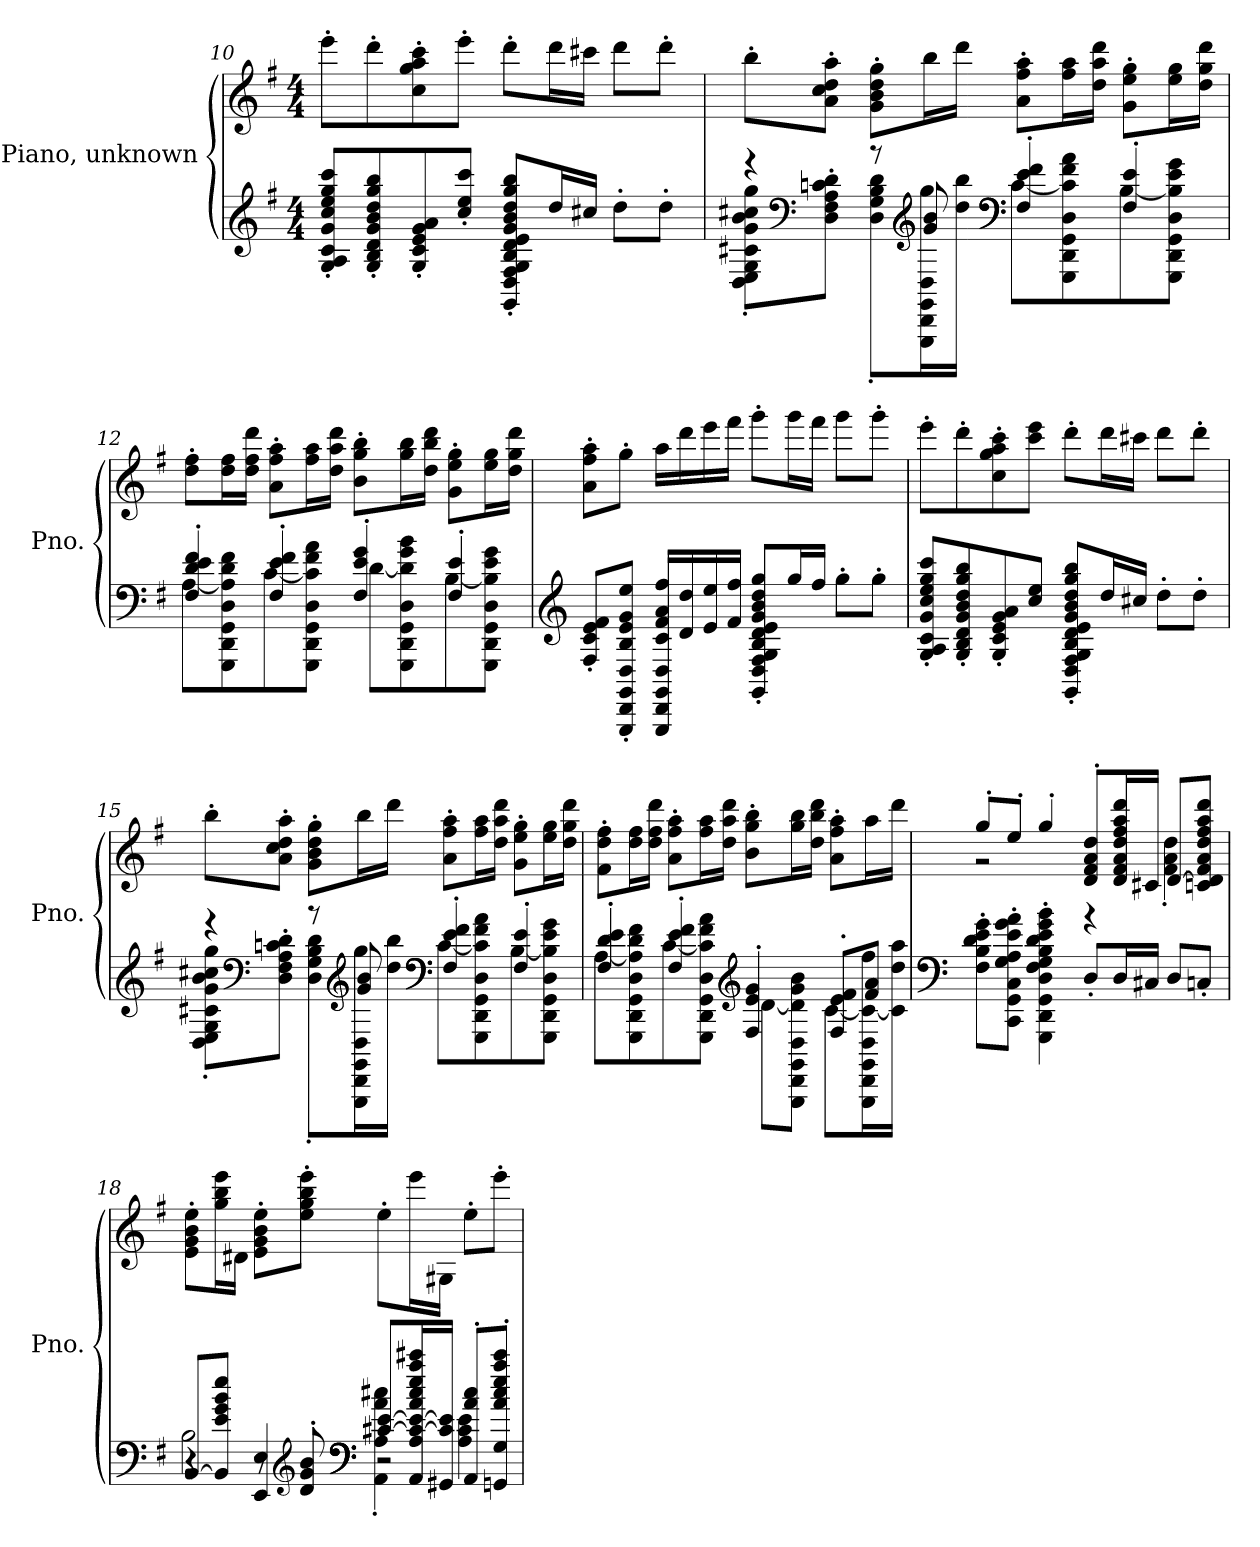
**kern	**kern
*part1	*part1
*staff2	*staff1
*I"Piano, unknown	*
*I'Pno.	*
*clefG2	*clefG2
*k[f#]	*k[f#]
*M4/4	*M4/4
=10	=10
8G/' 8A/' 8c/' 8g/' 8cc/' 8ee/' 8gg/' 8ccc/'L	8eee'\L
8G/' 8B/' 8d/' 8g/' 8b/' 8dd/' 8gg/' 8bb/'	8ddd'\
8G/' 8c/' 8e/' 8g/' 8a/'	8cc\' 8gg\' 8aa\' 8ccc\'
8cc/' 8ee/' 8ccc/'J	8eee'\J
8GG/' 8D/' 8F#/' 8G/' 8B/' 8d/' 8e/' 8g/' 8b/' 8dd/' 8gg/' 8bb/'L	8ddd'\L
16dd/L	16ddd\L
16cc#X/JJ	16ccc#X\JJ
8dd'\L	8ddd\L
8dd'\J	8ddd'\J
!!LO:LB:g=z
=11	=11
*^	*
4r	8D\' 8E\' 8G\' 8c#X\' 8g\' 8b\' 8cc#X\' 8gg\'L	8bb'\L
*clefF4	*	*
.	8D\' 8F#\' 8A\' 8cn\' 8d\'J	8a\' 8cc\' 8dd\' 8aa\'J
8r	8D\' 8G\' 8B\' 8d\'L	8g\' 8b\' 8dd\' 8gg\'L
*clefG2	*	*
8g/ 8b/	16GGG\ 16DD\ 16GG\ 16D\ 16gg\L	16bb\L
.	16dd\ 16bb\JJ	16ddd\JJ
*clefF4	*	*
4F#/' 4e/' 4f#/'	[8c\L	8a\' 8ff#\' 8aa\'L
.	8GGG\ 8DD\ 8GG\ 8D\ 8c\] 8f#\ 8a\	16ff#\ 16aa\L
.	.	16dd\ 16aa\ 16ddd\JJ
4F#/' 4e/'	[8B\	8g\' 8ee\' 8gg\'L
.	8GGG\ 8DD\ 8GG\ 8D\ 8B\] 8e\ 8g\J	16ee\ 16gg\L
.	.	16dd\ 16gg\ 16ddd\JJ
=12	=12	=12
4F#/' 4d/' 4e/' 4f#/'	[8A\L	8dd\' 8ff#\'L
.	8GGG\ 8DD\ 8GG\ 8D\ 8A\] 8d\ 8f#\	16dd\ 16ff#\L
.	.	16dd\ 16ff#\ 16ddd\JJ
4F#/' 4e/' 4f#/'	[8c\	8a\' 8ff#\' 8aa\'L
.	8GGG\ 8DD\ 8GG\ 8D\ 8c\] 8f#\ 8a\J	16ff#\ 16aa\L
.	.	16dd\ 16aa\ 16ddd\JJ
4F#/' 4e/' 4g/'	[8d\L	8b\' 8gg\' 8bb\'L
.	8GGG\ 8DD\ 8GG\ 8D\ 8d\] 8g\ 8b\	16gg\ 16bb\L
.	.	16dd\ 16bb\ 16ddd\JJ
4F#/' 4e/'	[8B\	8g\' 8ee\' 8gg\'L
.	8GGG\ 8DD\ 8GG\ 8D\ 8B\] 8e\ 8g\J	16ee\ 16gg\L
.	.	16dd\ 16gg\ 16ddd\JJ
*v	*v	*
!!LO:LB:g=z
=13	=13
*clefG2	*
8F#/' 8c/' 8e/' 8f#/'L	8a\' 8ff#\' 8aa\'L
8GGG/' 8DD/' 8GG/' 8D/' 8B/' 8e/' 8g/' 8ee/'J	8gg'\J
16GGG/ 16DD/ 16GG/ 16D/ 16c/ 16f#/ 16a/ 16ff#/LL	16aa\LL
16d/ 16dd/	16ddd\
16e/ 16ee/	16eee\
16f#/ 16ff#/JJ	16fff#\JJ
8GG/' 8D/' 8F#/' 8G/' 8B/' 8d/' 8e/' 8g/' 8b/' 8dd/' 8gg/'L	8ggg'\L
16gg/L	16ggg\L
16ff#/JJ	16fff#\JJ
8gg'\L	8ggg\L
8gg'\J	8ggg'\J
=14	=14
8G/' 8A/' 8c/' 8g/' 8cc/' 8ee/' 8gg/' 8ccc/'L	8eee'\L
8G/' 8B/' 8d/' 8g/' 8b/' 8dd/' 8gg/' 8bb/'	8ddd'\
8G/' 8c/' 8e/' 8g/' 8a/'	8cc\' 8gg\' 8aa\' 8ccc\'
8cc/ 8ee/J	8ccc\ 8eee\J
8GG/' 8D/' 8F#/' 8G/' 8B/' 8d/' 8e/' 8g/' 8b/' 8dd/' 8gg/' 8bb/'L	8ddd'\L
16dd/L	16ddd\L
16cc#X/JJ	16ccc#X\JJ
8dd'\L	8ddd\L
8dd'\J	8ddd'\J
!!LO:PB:g=z
=15	=15
*^	*
4r	8D\' 8E\' 8G\' 8c#X\' 8g\' 8b\' 8cc#X\' 8gg\'L	8bb'\L
*clefF4	*	*
.	8D\' 8F#\' 8A\' 8cn\' 8d\'J	8a\' 8cc\' 8dd\' 8aa\'J
8r	8D\' 8G\' 8B\' 8d\'L	8g\' 8b\' 8dd\' 8gg\'L
*clefG2	*	*
8g/ 8b/	16GGG\ 16DD\ 16GG\ 16D\ 16gg\L	16bb\L
.	16dd\ 16bb\JJ	16ddd\JJ
*clefF4	*	*
4F#/' 4e/' 4f#/'	[8c\L	8a\' 8ff#\' 8aa\'L
.	8GGG\ 8DD\ 8GG\ 8D\ 8c\] 8f#\ 8a\	16ff#\ 16aa\L
.	.	16dd\ 16aa\ 16ddd\JJ
4F#/' 4e/'	[8B\	8g\' 8ee\' 8gg\'L
.	8GGG\ 8DD\ 8GG\ 8D\ 8B\] 8e\ 8g\J	16ee\ 16gg\L
.	.	16dd\ 16gg\ 16ddd\JJ
!!LO:LB:g=z
=16	=16	=16
4F#/' 4d/' 4e/'	[8A\L	8f#\' 8dd\' 8ff#\'L
.	8GGG\ 8DD\ 8GG\ 8D\ 8A\] 8d\ 8f#\	16dd\ 16ff#\L
.	.	16dd\ 16ff#\ 16ddd\JJ
4F#/' 4e/' 4f#/'	[8c\	8a\' 8ff#\' 8aa\'L
.	8GGG\ 8DD\ 8GG\ 8D\ 8c\] 8f#\ 8a\J	16ff#\ 16aa\L
.	.	16dd\ 16aa\ 16ddd\JJ
*clefG2	*	*
4F#/' 4e/' 4g/'	[8d\L	8b\' 8gg\' 8bb\'L
.	8GGG\ 8DD\ 8GG\ 8D\ 8d\] 8g\ 8b\J	16gg\ 16bb\L
.	.	16dd\ 16bb\ 16ddd\JJ
8F#/' 8e/' 8f#/'L	[8c\L	8a\' 8ff#\' 8aa\'L
8f#/ 8a/J	16GGG\ 16DD\ 16GG\ 16D\ 16c\_ 16ff#\L	16aa\L
.	16c\] 16dd\ 16aa\JJ	16ddd\JJ
*v	*v	*
=17	=17
*clefF4	*
*	*^
8F#\' 8B\' 8d\' 8e\' 8g\'L	8gg'/L	2r
8CC\' 8GG\' 8C\' 8G\' 8A\' 8e\' 8g\' 8a\'J	8ee'/J	.
4GGG\' 4DD\' 4GG\' 4D\' 4F#\' 4G\' 4B\' 4d\' 4e\' 4g\' 4b\'	4gg'/	.
8D'/L	8d/' 8f#/' 8a/' 8dd/'L	4r
16D/L	16d/ 16f#/ 16a/ 16dd/ 16ff#/ 16aa/ 16ddd/L	.
16C#X/JJ	16c#X/JJ	.
8D/L	[8d/L	4f#\' 4a\' 4dd\'
8Cn'/J	8cn/ 8d/] 8f#/ 8a/ 8dd/ 8ff#/ 8aa/ 8ddd/J	.
*	*v	*v
!!LO:LB:g=z
=18	=18
*^	*
*	*^	*
[8BB/L	2B\	4r	8e\' 8g\' 8b\' 8ee\'L
8BB/] 8e/ 8g/ 8b/ 8ee/J	.	.	16gg\ 16bb\ 16eee\L
.	.	.	16d#X\JJ
8r	.	4EE/ 4E/	8e\' 8g\' 8b\' 8ee\'L
*clefG2	*	*	*
8d/' 8g/' 8b/'	.	.	8ee\' 8gg\' 8bb\' 8eee\'J
*clefF4	*	*	*
[8c#X/ [8e/L	4AA\' 4A\' 4a\' 4cc#X\'	2r	8ee'\L
16AA/ 16A/ 16c#/_ 16e/_ 16a/ 16cc#/ 16ee/ 16aa/ 16ccc#X/L	.	.	16eee\L
16GG#X/ 16c#/] 16e/]JJ	.	.	16G#X\JJ
8AA/' 8a/' 8cc#/'L	4A\ 4c#\ 4e\	.	8ee'\L
8GGn/' 8G/' 8a/' 8cc#/' 8ee/' 8aa/' 8ccc#/'J	.	.	8eee'\J
*v	*v	*v	*
=	=
*-	*-
